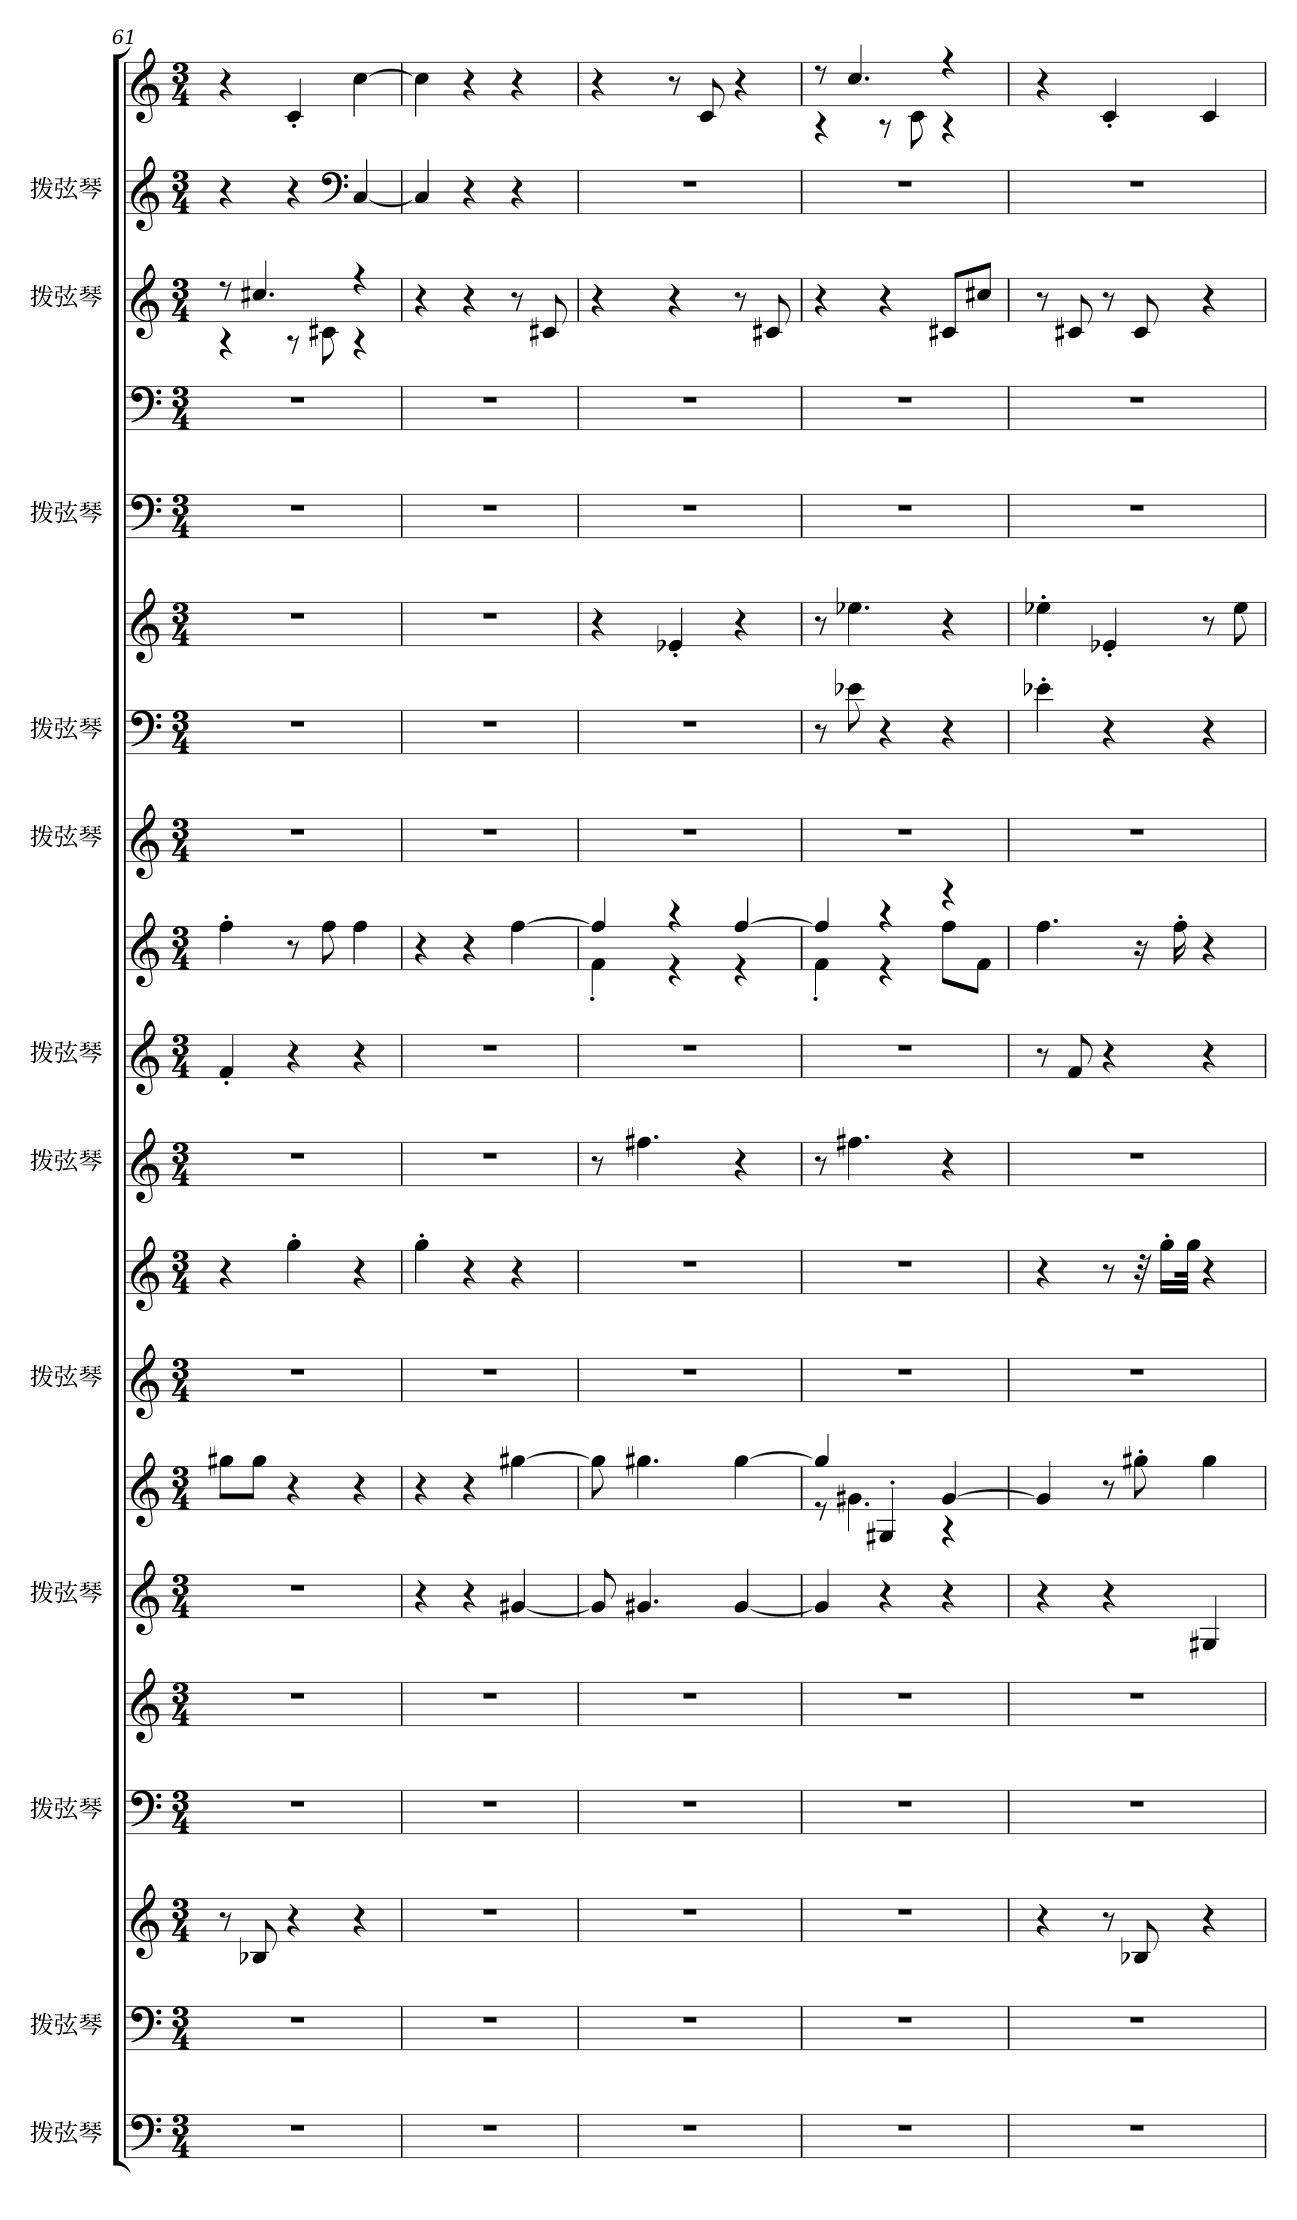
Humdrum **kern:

**kern	**kern	**kern	**kern	**kern	**kern	**kern	**kern	**kern	**kern	**kern	**kern	**kern	**kern	**kern	**kern	**kern	**kern	**kern	**kern
*part12	*part11	*part11	*part10	*part10	*part9	*part9	*part8	*part8	*part7	*part6	*part6	*part5	*part4	*part4	*part3	*part3	*part2	*part1	*part1
*staff20	*staff19	*staff18	*staff17	*staff16	*staff15	*staff14	*staff13	*staff12	*staff11	*staff10	*staff9	*staff8	*staff7	*staff6	*staff5	*staff4	*staff3	*staff2	*staff1
*I"拨弦琴	*I"拨弦琴	*	*I"拨弦琴	*	*I"拨弦琴	*	*I"拨弦琴	*	*I"拨弦琴	*I"拨弦琴	*	*I"拨弦琴	*I"拨弦琴	*	*I"拨弦琴	*	*I"拨弦琴	*I"拨弦琴	*
!!LO:PB:g=z
*clefF4	*clefF4	*clefG2	*clefF4	*clefG2	*clefG2	*clefG2	*clefG2	*clefG2	*clefG2	*clefG2	*clefG2	*clefG2	*clefF4	*clefG2	*clefF4	*clefF4	*clefG2	*clefG2	*clefG2
*k[]	*k[]	*k[]	*k[]	*k[]	*k[]	*k[]	*k[]	*k[]	*k[]	*k[]	*k[]	*k[]	*k[]	*k[]	*k[]	*k[]	*k[]	*k[]	*k[]
*M3/4	*M3/4	*M3/4	*M3/4	*M3/4	*M3/4	*M3/4	*M3/4	*M3/4	*M3/4	*M3/4	*M3/4	*M3/4	*M3/4	*M3/4	*M3/4	*M3/4	*M3/4	*M3/4	*M3/4
=61	=61	=61	=61	=61	=61	=61	=61	=61	=61	=61	=61	=61	=61	=61	=61	=61	=61	=61	=61
*	*	*	*	*	*	*	*	*	*	*	*	*	*	*	*	*	*^	*	*
2.r	2.r	8r	2.r	2.r	2.r	8gg#X\L	2.r	4r	2.r	4f'/	4ff'\	2.r	2.r	2.r	2.r	2.r	8r	4r	4r	4r
.	.	8B-X/	.	.	.	8gg#\J	.	.	.	.	.	.	.	.	.	.	4.cc#X/	.	.	.
.	.	4r	.	.	.	4r	.	4gg'\	.	4r	8r	.	.	.	.	.	.	8r	4r	4c'/
.	.	.	.	.	.	.	.	.	.	.	8ff\	.	.	.	.	.	.	8c#X\	.	.
*	*	*	*	*	*	*	*	*	*	*	*	*	*	*	*	*	*	*	*clefF4	*
.	.	4r	.	.	.	4r	.	4r	.	4r	4ff\	.	.	.	.	.	4r	4r	[4C/	[4cc\
*	*	*	*	*	*	*	*	*	*	*	*	*	*	*	*	*	*v	*v	*	*
=62	=62	=62	=62	=62	=62	=62	=62	=62	=62	=62	=62	=62	=62	=62	=62	=62	=62	=62	=62
2.r	2.r	2.r	2.r	2.r	4r	4r	2.r	4gg'\	2.r	2.r	4r	2.r	2.r	2.r	2.r	2.r	4r	4C/]	4cc\]
.	.	.	.	.	4r	4r	.	4r	.	.	4r	.	.	.	.	.	4r	4r	4r
.	.	.	.	.	[4g#X/	[4gg#X\	.	4r	.	.	[4ff\	.	.	.	.	.	8r	4r	4r
.	.	.	.	.	.	.	.	.	.	.	.	.	.	.	.	.	8c#X/	.	.
=63	=63	=63	=63	=63	=63	=63	=63	=63	=63	=63	=63	=63	=63	=63	=63	=63	=63	=63	=63
*	*	*	*	*	*	*	*	*	*	*	*^	*	*	*	*	*	*	*	*
2.r	2.r	2.r	2.r	2.r	8g#/]	8gg#\]	2.r	2.r	8r	2.r	4ff/]	4f'\	2.r	2.r	4r	2.r	2.r	4r	2.r	4r
.	.	.	.	.	4.g#X/	4.gg#X\	.	.	4.ff#X\	.	.	.	.	.	.	.	.	.	.	.
.	.	.	.	.	.	.	.	.	.	.	4r	4r	.	.	4e-X'/	.	.	4r	.	8r
.	.	.	.	.	.	.	.	.	.	.	.	.	.	.	.	.	.	.	.	8c/
.	.	.	.	.	[4g#/	[4gg#\	.	.	4r	.	[4ff/	4r	.	.	4r	.	.	8r	.	4r
.	.	.	.	.	.	.	.	.	.	.	.	.	.	.	.	.	.	8c#X/	.	.
=64	=64	=64	=64	=64	=64	=64	=64	=64	=64	=64	=64	=64	=64	=64	=64	=64	=64	=64	=64	=64
*	*	*	*	*	*	*^	*	*	*	*	*	*	*	*	*	*	*	*	*	*^
2.r	2.r	2.r	2.r	2.r	4g#/]	4gg#/]	8r	2.r	2.r	8r	2.r	4ff/]	4f'\	2.r	8r	8r	2.r	2.r	4r	2.r	8r	4r
.	.	.	.	.	.	.	4.g#X\	.	.	4.ff#X\	.	.	.	.	8e-X\	4.ee-X\	.	.	.	.	4.cc/	.
.	.	.	.	.	4r	4G#X'/	.	.	.	.	.	4r	4r	.	4r	.	.	.	4r	.	.	8r
.	.	.	.	.	.	.	.	.	.	.	.	.	.	.	.	.	.	.	.	.	.	8c\
.	.	.	.	.	4r	[4g#/	4r	.	.	4r	.	4r	8ff\L	.	4r	4r	.	.	8c#X/L	.	4r	4r
.	.	.	.	.	.	.	.	.	.	.	.	.	8f\J	.	.	.	.	.	8cc#X/J	.	.	.
*	*	*	*	*	*	*v	*v	*	*	*	*	*v	*v	*	*	*	*	*	*	*	*v	*v
!!LO:PB:g=z
=65	=65	=65	=65	=65	=65	=65	=65	=65	=65	=65	=65	=65	=65	=65	=65	=65	=65	=65	=65
2.r	2.r	4r	2.r	2.r	4r	4g#/]	2.r	4r	2.r	8r	4.ff\	2.r	4e-X'\	4ee-X'\	2.r	2.r	8r	2.r	4r
.	.	.	.	.	.	.	.	.	.	8f/	.	.	.	.	.	.	8c#X/	.	.
.	.	8r	.	.	4r	8r	.	8r	.	4r	.	.	4r	4e-X'/	.	.	8r	.	4c'/
.	.	8B-X/	.	.	.	8gg#X'\	.	32r	.	.	16r	.	.	.	.	.	8c#/	.	.
.	.	.	.	.	.	.	.	16gg'\LL	.	.	.	.	.	.	.	.	.	.	.
.	.	.	.	.	.	.	.	.	.	.	16ff'\	.	.	.	.	.	.	.	.
.	.	.	.	.	.	.	.	32gg\JJk	.	.	.	.	.	.	.	.	.	.	.
.	.	4r	.	.	4G#X/	4gg#\	.	4r	.	4r	4r	.	4r	8r	.	.	4r	.	4c/
.	.	.	.	.	.	.	.	.	.	.	.	.	.	8ee-\	.	.	.	.	.
=	=	=	=	=	=	=	=	=	=	=	=	=	=	=	=	=	=	=	=
*-	*-	*-	*-	*-	*-	*-	*-	*-	*-	*-	*-	*-	*-	*-	*-	*-	*-	*-	*-
